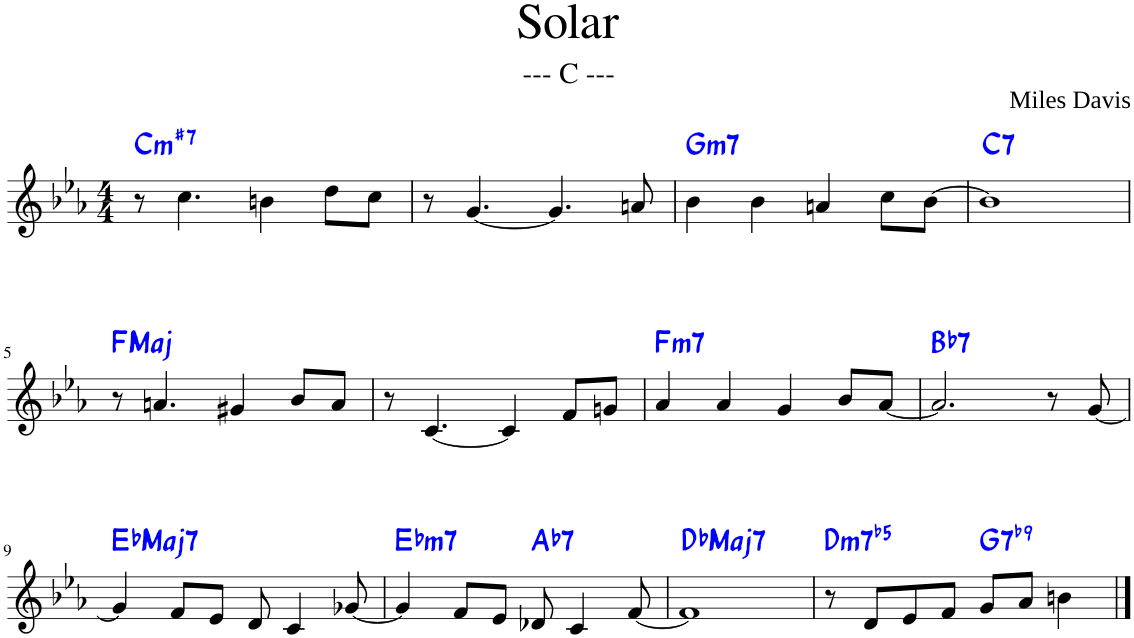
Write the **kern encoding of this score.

**kern	**harte
*part1	*part1
*staff1	*
*I"Piano	*
*I'Pno.	*
*clefG2	*
*k[b-e-a-]	*
*M4/4	*
=1	=1
!	!LO:H:kt=m
8r	C:min(#7)
4.cc\	.
4bn\	.
8dd\L	.
8cc\J	.
=2	=2
8r	.
[4.g/	.
4.g/]	.
8an/	.
=3	=3
!	!LO:H:kt=m7
4b-\	G:min7
4b-\	.
4an/	.
8cc\L	.
[8b-\J	.
=4	=4
!	!LO:H:kt=7
1b-]	C:7
!!LO:LB:g=z
=5	=5
!	!LO:H:kt=Maj
8r	F:maj
4.an/	.
4g#X/	.
8b-/L	.
8a/J	.
=6	=6
8r	.
[4.c/	.
4c/]	.
8f/L	.
8gn/J	.
=7	=7
!	!LO:H:kt=m7
4a-/	F:min7
4a-/	.
4g/	.
8b-/L	.
[8a-/J	.
=8	=8
!	!LO:H:kt=7
2.a-/]	Bb:7
8r	.
[8g/	.
!!LO:LB:g=z
=9	=9
!	!LO:H:kt=Maj7
4g/]	Eb:maj7
8f/L	.
8e-/J	.
8d/	.
4c/	.
[8g-X/	.
=10	=10
!	!LO:H:kt=m7
4g-/]	Eb:min7
8f/L	.
8e-/J	.
!	!LO:H:kt=7
8d-X/	Ab:7
4c/	.
[8f/	.
=11	=11
!	!LO:H:kt=Maj7
1f]	Db:maj7
=12	=12
!	!LO:H:kt=m7b5
8r	D:hdim7
8d/L	.
8e-/	.
8f/J	.
!	!LO:H:kt=7
8g/L	G:7(b9)
8a-/J	.
4bn\	.
==	==
*-	*-
